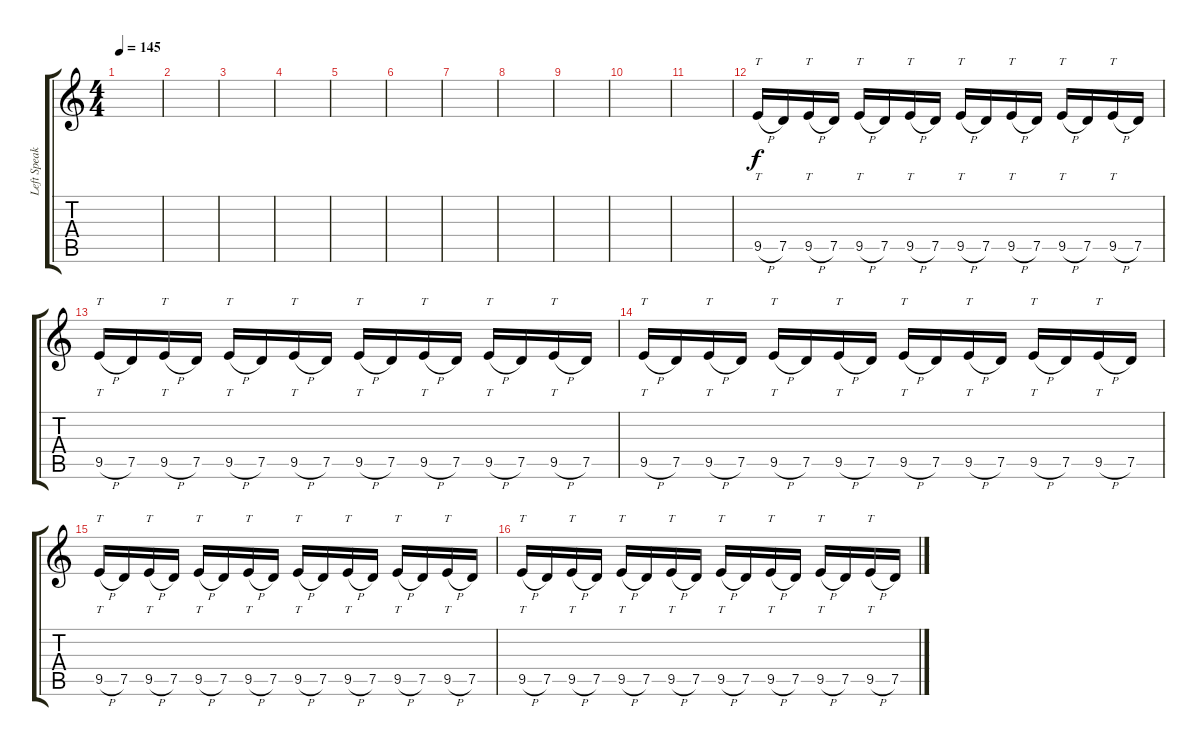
\track ("Left Speaker 2" "Left Speak") {instrument distortionguitar}
\staff {score tabs}
\tuning (D4 A3 F3 C3 G2 D2) {hide}
\ts (4 4)
\tempo 145
\clef g2
\ks c
|
|
|
|
|
|
|
|
|
|
|
9.5{h}.16{tt} 7.5.16 9.5{h}.16{tt} 7.5.16 9.5{h}.16{tt} 7.5.16 9.5{h}.16{tt} 7.5.16 9.5{h}.16{tt} 7.5.16 9.5{h}.16{tt} 7.5.16 9.5{h}.16{tt} 7.5.16 9.5{h}.16{tt} 7.5.16 |
9.5{h}.16{tt} 7.5.16 9.5{h}.16{tt} 7.5.16 9.5{h}.16{tt} 7.5.16 9.5{h}.16{tt} 7.5.16 9.5{h}.16{tt} 7.5.16 9.5{h}.16{tt} 7.5.16 9.5{h}.16{tt} 7.5.16 9.5{h}.16{tt} 7.5.16 |
9.5{h}.16{tt} 7.5.16 9.5{h}.16{tt} 7.5.16 9.5{h}.16{tt} 7.5.16 9.5{h}.16{tt} 7.5.16 9.5{h}.16{tt} 7.5.16 9.5{h}.16{tt} 7.5.16 9.5{h}.16{tt} 7.5.16 9.5{h}.16{tt} 7.5.16 |
9.5{h}.16{tt} 7.5.16 9.5{h}.16{tt} 7.5.16 9.5{h}.16{tt} 7.5.16 9.5{h}.16{tt} 7.5.16 9.5{h}.16{tt} 7.5.16 9.5{h}.16{tt} 7.5.16 9.5{h}.16{tt} 7.5.16 9.5{h}.16{tt} 7.5.16 |
9.5{h}.16{tt} 7.5.16 9.5{h}.16{tt} 7.5.16 9.5{h}.16{tt} 7.5.16 9.5{h}.16{tt} 7.5.16 9.5{h}.16{tt} 7.5.16 9.5{h}.16{tt} 7.5.16 9.5{h}.16{tt} 7.5.16 9.5{h}.16{tt} 7.5.16
